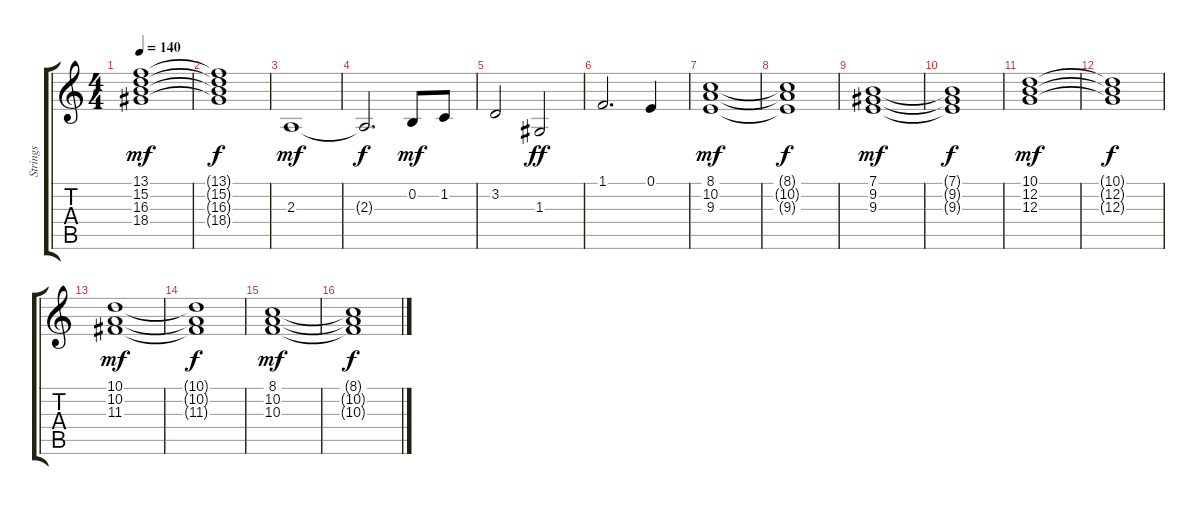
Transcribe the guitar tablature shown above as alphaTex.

\track ("Strings" "Strings") {instrument stringensemble1}
\staff {score tabs}
\tuning (E4 B3 G3 D3 A2 E2) {hide}
\ts (4 4)
\tempo 140
\clef g2
\ks c
(13.1 15.2 16.3 18.4).1{dy mf} |
(13.1{t} 15.2{t} 16.3{t} 18.4{t}).1{dy f} |
2.3.1{dy mf} |
2.3{t}.2{d dy f} 0.2.8{dy mf} 1.2.8 |
3.2.2 1.3.2{dy ff} |
1.1.2{d} 0.1.4 |
(8.1 10.2 9.3).1{dy mf} |
(8.1{t} 10.2{t} 9.3{t}).1{dy f} |
(7.1 9.2 9.3).1{dy mf} |
(7.1{t} 9.2{t} 9.3{t}).1{dy f} |
(10.1 12.2 12.3).1{dy mf} |
(10.1{t} 12.2{t} 12.3{t}).1{dy f} |
(10.1 10.2 11.3).1{dy mf} |
(10.1{t} 10.2{t} 11.3{t}).1{dy f} |
(8.1 10.2 10.3).1{dy mf} |
(8.1{t} 10.2{t} 10.3{t}).1{dy f}
